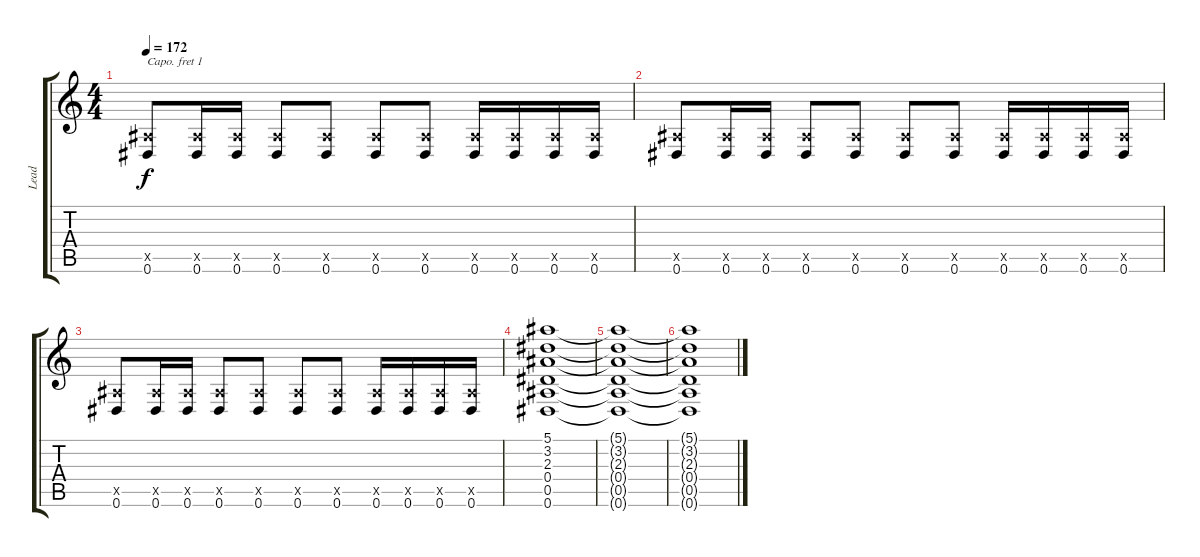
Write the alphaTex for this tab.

\track ("Lead" "Lead") {instrument distortionguitar}
\staff {score tabs}
\capo 1
\tuning (E4 B3 G3 D3 A2 D2) {hide}
\ts (4 4)
\tempo 172
\clef g2
\ks c
(0.5{x} 0.6).8{dy f} (0.5{x} 0.6).16 (0.5{x} 0.6).16 (0.5{x} 0.6).8 (0.5{x} 0.6).8 (0.5{x} 0.6).8 (0.5{x} 0.6).8 (0.5{x} 0.6).16 (0.5{x} 0.6).16 (0.5{x} 0.6).16 (0.5{x} 0.6).16 |
(0.5{x} 0.6).8 (0.5{x} 0.6).16 (0.5{x} 0.6).16 (0.5{x} 0.6).8 (0.5{x} 0.6).8 (0.5{x} 0.6).8 (0.5{x} 0.6).8 (0.5{x} 0.6).16 (0.5{x} 0.6).16 (0.5{x} 0.6).16 (0.5{x} 0.6).16 |
(0.5{x} 0.6).8 (0.5{x} 0.6).16 (0.5{x} 0.6).16 (0.5{x} 0.6).8 (0.5{x} 0.6).8 (0.5{x} 0.6).8 (0.5{x} 0.6).8 (0.5{x} 0.6).16 (0.5{x} 0.6).16 (0.5{x} 0.6).16 (0.5{x} 0.6).16 |
(5.1 3.2 2.3 0.4 0.5 0.6).1 |
(5.1{t} 3.2{t} 2.3{t} 0.4{t} 0.5{t} 0.6{t}).1 |
(5.1{t} 3.2{t} 2.3{t} 0.4{t} 0.5{t} 0.6{t}).1
